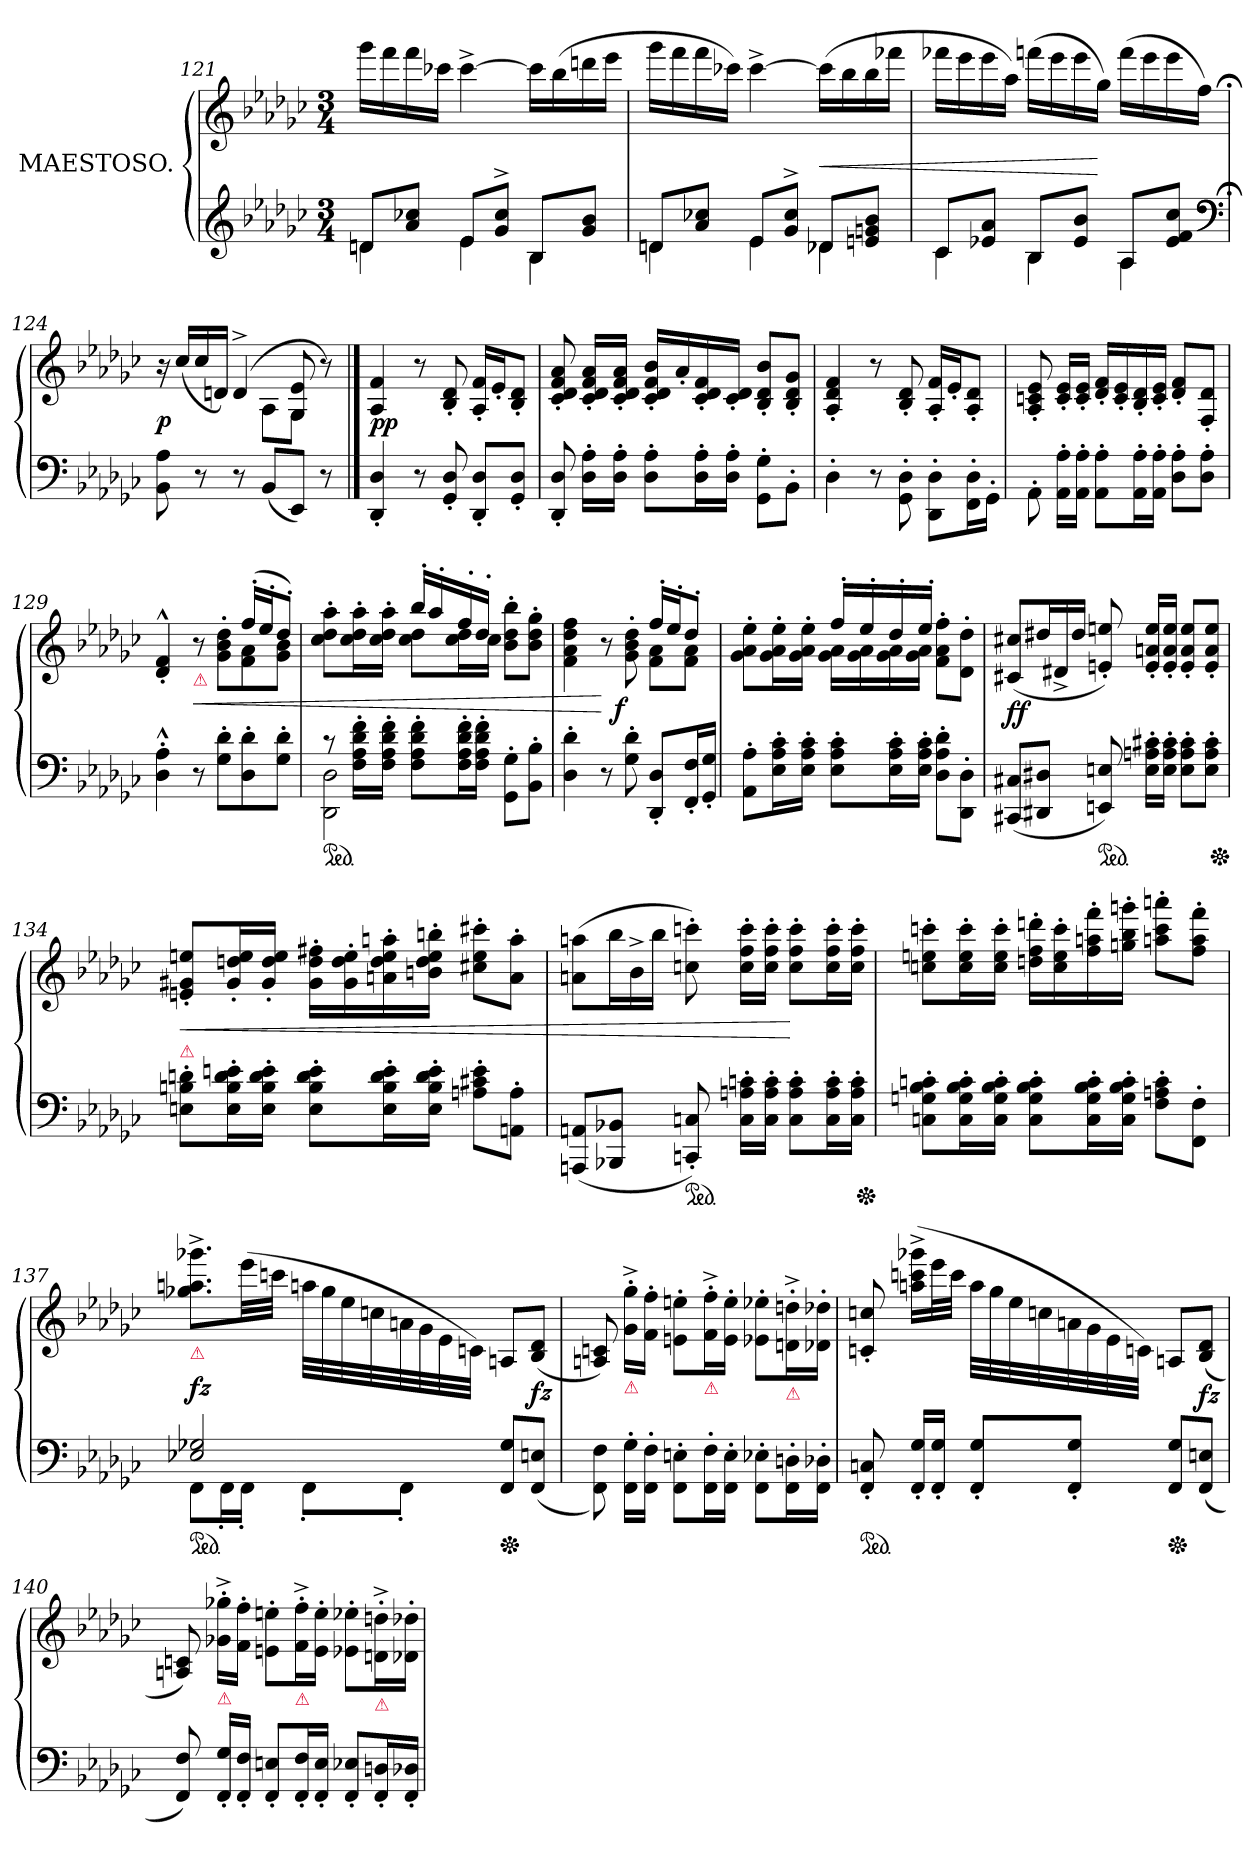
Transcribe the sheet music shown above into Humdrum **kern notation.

**kern	**kern	**dynam
*part1	*part1	*part1
*staff2	*staff1	*staff1/2
*I"MAESTOSO.	*	*
*clefG2	*clefG2	*
*k[b-e-a-d-g-c-]	*k[b-e-a-d-g-c-]	*
*M3/4	*M3/4	*
=121	=121	=121
*^	*	*
8dnL	4dn	16ggg-LL	.
.	.	16fff	.
8a- 8cc-XJ	.	16fff	.
.	.	16ccc-XJJ	.
8e-L	4e-	[4ccc-^<	.
8g-^> 8cc-^>J	.	.	.
8B-L	4B-	16ccc-LL]	.
.	.	(>16bb-	.
8g- 8b-J	.	16dddn	.
.	.	16eee-JJ	.
=122	=122	=122	=122
8dnL	4dn	16ggg-LL	.
.	.	16fff	.
8a- 8cc-XJ	.	16fff	.
.	.	16ccc-XJJ)	.
8e-L	4e-	[4ccc-^<	.
8g-^> 8cc-^>J	.	.	.
8d-XL	4d-X	(>16ccc-LL]	<
.	.	16bb-	.
8en 8gn 8b-J	.	16bb-	.
.	.	16fff-XJJ	.
=123	=123	=123	=123
8c-L	4c-	16fff-XLL	.
.	.	16eee-	.
8e-X 8a-J	.	16eee-	.
.	.	16aa-JJ)	.
8B-L	4B-	(>16fffnLL	.
.	.	16eee-	.
8e- 8b-J	.	16eee-	.
.	.	16gg-JJ)	[
8A-L	4A-	(>16fffLL	.
.	.	16eee-	.
8e- 8f 8cc-J	.	16eee-	.
.	.	16ffJJ)	.
*v	*v	*	*
*clefF4	*	*
=124;	=124;	=124;
*	*^	*
8BB- 8A-	16r	4.rcyy	p
.	(<16cc-LL	.	.
8r	16cc-	.	.
.	16dnJJ)	.	.
8r	(>4d^<	.	.
(<8BB-L	.	8A-L	.
8EE-J)	8G- 8e-	8G-J	.
8r	8r)	8rFyy	.
*	*v	*v	*
==125	==125	==125
4DD-'< 4D-'<	4A- 4f	pp
8r	8r	.
8GG-'< 8D-'<	8B-'< 8d-'<	.
8DD-'< 8D-'<L	16A-'< 16f'<LL	.
.	16e-'<J	.
8GG-'< 8D-'<J	8B-'< 8d-'<J	.
=126	=126	=126
8DD-'< 8D-'<	8c-'< 8d-'< 8f'< 8a-'<	.
16D-'> 16A-'>LL	16c-'< 16d-'< 16f'< 16a-'<LL	.
16D-'> 16A-'>JJ	16c-'< 16d-'< 16f'< 16a-'<JJ	.
8D-'> 8A-'>L	16c-'< 16d-'< 16f'< 16b-'<LL	.
.	16a-'	.
16D-'> 16A-'>L	16c-'< 16d-'< 16f'<	.
16D-'> 16A-'>JJ	16c-'< 16d-'<JJ	.
8GG-'>\ 8G-'>\L	8B-'< 8d-'< 8b-'<L	.
8BB-'>\J	8B-' 8d-' 8g-'J	.
=127	=127	=127
4D-'>	4A-'< 4d-'< 4f'<	.
8r	8r	.
8GG-'>\ 8D-'>\	8B-'< 8d-'<	.
8DD-'>\ 8D-'>\L	16A-'< 16f'<LL	.
.	16e-'J	.
16FF'>\ 16D-'>\L	8A-'< 8d-'<J	.
16GG-'>\JJ	.	.
=128	=128	=128
8AA-'>\	8A-'< 8cn'< 8e-'<	.
16AA-'> 16A-'>LL	16c'< 16e-'<LL	.
16AA-'> 16A-'>JJ	16c'< 16e-'<JJ	.
8AA-'> 8A-'>L	16d-'< 16f'<LL	.
.	16c' 16e-'	.
16AA-'> 16A-'>L	16B-'< 16d-'<	.
16AA-'> 16A-'>JJ	16c'< 16e-'<JJ	.
8D-'> 8A-'>L	8d-'< 8f'<L	.
8D-'> 8A-'>J	8F'< 8d-'<J	.
=129	=129	=129
*	*^	*
4D-'>^^> 4A-'>^^>	4d-'<^^> 4f'<^^>	4ryy	.
!	!LO:TX:b:color=crimson:t=⚠	!	!
!	!	!	!LO:HP:b
8r	4reeeyy	8r	<
8G-'> 8d-'>L	.	8g-'> 8b-'> 8dd-'>L	.
8D-'> 8d-'>	(16ff'>LL	8f 8a-	.
.	16ee-'>J	.	.
8G-'> 8d-'>J	8dd-'>J)	8g- 8b-J	.
=130	=130	=130	=130
*^	*	*	*
!LO:TX:b:color=crimson:t=⚠	!	!	!	!
*ped	*	*	*	*
8rc	2DD- 2D-	4rbbbyy	8cc-'> 8dd-'> 8aa-'>L	.
16F'>\ 16A-'>\ 16d-'>\ 16f'>\LL	.	.	16cc-'> 16dd-'> 16aa-'>L	.
16F'>\ 16A-'>\ 16d-'>\ 16f'>\JJ	.	.	16cc-'> 16dd-'> 16aa-'>JJ	.
8F'>\ 8A-'>\ 8d-'>\ 8f'>\L	.	16bb-'>LL	8cc- 8dd-L	.
.	.	16aa-'>	.	.
16F'>\ 16A-'>\ 16d-'>\ 16f'>\L	.	16ff'>	16cc- 16dd-L	.
16F'>\ 16A-'>\ 16d-'>\ 16f'>\JJ	.	16dd-'>JJ	16cc-JJ	.
4rgyy	8GG-'> 8G-'>L	4rgggyy	8b-'> 8dd-'> 8bb-'>L	.
.	8BB-'> 8B-'>J	.	8b-'> 8dd-'> 8gg-'>J	.
*v	*v	*	*	*
=131	=131	=131	=131
4D-'> 4d-'>	2rgggyy	4f 4a- 4dd- 4ff	.
8r	.	8r	[
!	!	!	!LO:DY:rj
8G-'> 8d-'>	.	8g-'> 8b-'> 8dd-'>	f
8DD-'< 8D-'<L	16ff'>LL	8f 8a-L	.
.	16ee-'>J	.	.
16FF'< 16F'<L	8dd-'>J	8f 8a-J	.
16GG-'< 16G-'<JJ	.	.	.
=132	=132	=132	=132
8AA-'> 8A-'>L	4reeeyy	8g-'> 8a-'> 8ee-'>L	.
16E-'> 16A-'> 16c-'>L	.	16g-'> 16a-'> 16ee-'>L	.
16E-'> 16A-'> 16c-'>JJ	.	16g-'> 16a-'> 16ee-'>JJ	.
8E-'> 8A-'> 8c-'>L	16ff'>LL	16g- 16a-LL	.
.	16ee-'>	16g- 16a-	.
16E-'> 16A-'> 16c-'>L	16dd-'>	16g- 16a-	.
16E-'> 16A-'> 16c-'>JJ	16ee-'>JJ	16g- 16a-JJ	.
8D-'> 8A-'> 8d-'>L	8ryy	8f'>\ 8a-'>\ 8ff'>\L	.
8DD-'> 8D-'>J	8ryy	8d-'>\ 8dd-'>\J	.
*	*v	*v	*
=133	=133	=133
(8CC#X 8C#XL	(>8c#X 8cc#XL	ff
*	*Xtuplet	*
8DD#X 8D#XJ	24dd#XL	.
.	24d#X^<	.
.	24dd#JJ	.
*ped	*	*
8EEn 8En)	8en'< 8een'<)	.
16E'> 16An'> 16c#X'>LL	16e'< 16an'< 16ee'<LL	.
16E'> 16A'> 16c#'>JJ	16e'< 16a'< 16ee'<JJ	.
8E'> 8A'> 8c#'>L	8e'< 8a'< 8ee'<L	.
8E'> 8A'> 8c#'>J	8e'< 8a'< 8ee'<J	.
*Xped	*	*
=134	=134	=134
!	!LO:TX:b:color=crimson:t=⚠	!
!	!	!LO:HP:b
8En'> 8Bn'> 8dn'>L	8en'> 8g#X'> 8een'>L	<
16E'> 16B'> 16d'> 16en'>L	16g#'> 16ddn'> 16ee'>L	.
16E'> 16B'> 16d'> 16e'>JJ	16g#'> 16dd'> 16ee'>JJ	.
8E'> 8B'> 8d'> 8e'>L	16g#'> 16dd'> 16ff#X'>LL	.
.	16g#'> 16dd'> 16ee'>	.
16E'> 16B'> 16d'> 16e'>L	16an'> 16dd'> 16ee'> 16aan'>	.
16E'> 16B'> 16d'> 16e'>JJ	16bn'> 16dd'> 16ee'> 16bbn'>JJ	.
8An'> 8c#X'> 8e'>L	8cc#X'> 8ee'> 8ccc#X'>L	.
8AAn'> 8A'>J	8a'> 8aa'>J	.
=135	=135	=135
(8AAAn 8AAnL	(8an 8aanL	.
8BBB-X 8BB-XJ	24bb-L	.
.	24b-^<	.
.	24bb-JJ	.
*ped	*	*
8CCn'< 8Cn'<)	8ccn'> 8cccn'>)	.
16C'> 16An'> 16cn'>LL	16cc'> 16ff'> 16ccc'>LL	.
16C'> 16A'> 16c'>JJ	16cc'> 16ff'> 16ccc'>JJ	.
8C'> 8A'> 8c'>L	8cc'> 8ff'> 8ccc'>L	[
16C'> 16A'> 16c'>L	16cc'> 16ff'> 16ccc'>L	.
16C'> 16A'> 16c'>JJ	16cc'> 16ff'> 16ccc'>JJ	.
*Xped	*	*
=136	=136	=136
8Cn'> 8Gn'> 8B-'> 8cn'>L	8ccn'> 8een'> 8cccn'>L	.
16C'> 16G'> 16B-'> 16c'>L	16cc'> 16ee'> 16ccc'>L	.
16C'> 16G'> 16B-'> 16c'>JJ	16cc'> 16ee'> 16ccc'>JJ	.
8C'> 8G'> 8B-'> 8c'>L	16ddn'> 16ff'> 16dddn'>LL	.
.	16cc'> 16ee'> 16ccc'>	.
16C'> 16G'> 16B-'> 16c'>L	16ff'> 16aan'> 16fff'>	.
16C'> 16G'> 16B-'> 16c'>JJ	16ggn'> 16bb-'> 16gggn'>JJ	.
8F'> 8An'> 8c'>L	8aan'> 8ccc'> 8aaan'>L	.
8FF'> 8F'>J	8ff'> 8aa'> 8fff'>J	.
=137	=137	=137
*^	*	*
!	!	!LO:TX:b:color=crimson:t=⚠	!
!LO:TX:b:color=crimson:t=⚠	!	!	!
*ped	*	*	*
2E-X 2G-X	8FFL	8.gg-X^< 8.aan^< 8.ggg-X^<L	fz
.	16FF'>L	.	.
.	16FF'>JJ	(32eee-LL	.
.	.	32cccnJJJ	.
.	8FF'>L	32aanLLL	.
.	.	32gg-	.
.	.	32ee-	.
.	.	32ccn	.
.	8FF'>J	32an	.
.	.	32g-	.
.	.	32e-	.
.	.	32cnJJJ)	.
*Xped	*	*	*
4reyy	8FF 8G-L	8AnL	.
.	(>8FF 8EnJ	(>8B- 8d-J	fz
*v	*v	*	*
=138	=138	=138
8FF\ 8F\)	8An 8cn)	.
!	!LO:TX:b:color=crimson:t=⚠	!
16FF'>\ 16G-'>\LL	16g-'>^< 16gg-'>^<LL	.
16FF'>\ 16F'>\JJ	16f'> 16ff'>JJ	.
8FF'>\ 8En'>\L	8en'>\ 8een'>\L	.
!	!LO:TX:b:color=crimson:t=⚠	!
16FF'>\ 16F'>\L	16f'>^<\ 16ff'>^<\L	.
16FF'>\ 16E'>\JJ	16e'>\ 16ee'>\JJ	.
8FF'>\ 8E-X'>\L	8e-X'>\ 8ee-X'>\L	.
!	!LO:TX:b:color=crimson:t=⚠	!
16FF'>\ 16Dn'>\L	16dn'>^<\ 16ddn'>^<\L	.
16FF'>\ 16D-X'>\JJ	16d-X'>\ 16dd-X'>\JJ	.
=139	=139	=139
*ped	*	*
8FF'< 8Cn'<	8cn'< 8ccn'<	.
16FF'< 16G-'<LL	(16aan^< 16cccn^< 16ggg-X^<LL	.
16FF'< 16G-'<JJ	32eee-L	.
.	32cccJJJ	.
8FF'< 8G-'<L	32aaLLL	.
.	32gg-	.
.	32ee-	.
.	32ccn	.
8FF'< 8G-'<J	32an	.
.	32g-	.
.	32e-	.
.	32cnJJJ)	.
*Xped	*	*
8FF 8G-L	8AnL	.
(8FF 8EnJ	(>8B- 8d-J	fz
=140	=140	=140
8FF 8F)	8An 8cn)	.
!	!LO:TX:b:color=crimson:t=⚠	!
16FF'< 16G-'<LL	16g-X'>^< 16gg-X'>^<LL	.
16FF'< 16F'<JJ	16f'> 16ff'>JJ	.
8FF'< 8En'<L	8en'>\ 8een'>\L	.
!	!LO:TX:b:color=crimson:t=⚠	!
16FF'< 16F'<L	16f'>^<\ 16ff'>^<\L	.
16FF'< 16E'<JJ	16e'>\ 16ee'>\JJ	.
8FF'< 8E-X'<L	8e-X'>\ 8ee-X'>\L	.
!	!LO:TX:b:color=crimson:t=⚠	!
16FF'< 16Dn'<L	16dn'>^<\ 16ddn'>^<\L	.
16FF'< 16D-X'<JJ	16d-X'>\ 16dd-X'>\JJ	.
=	=	=
*-	*-	*-
